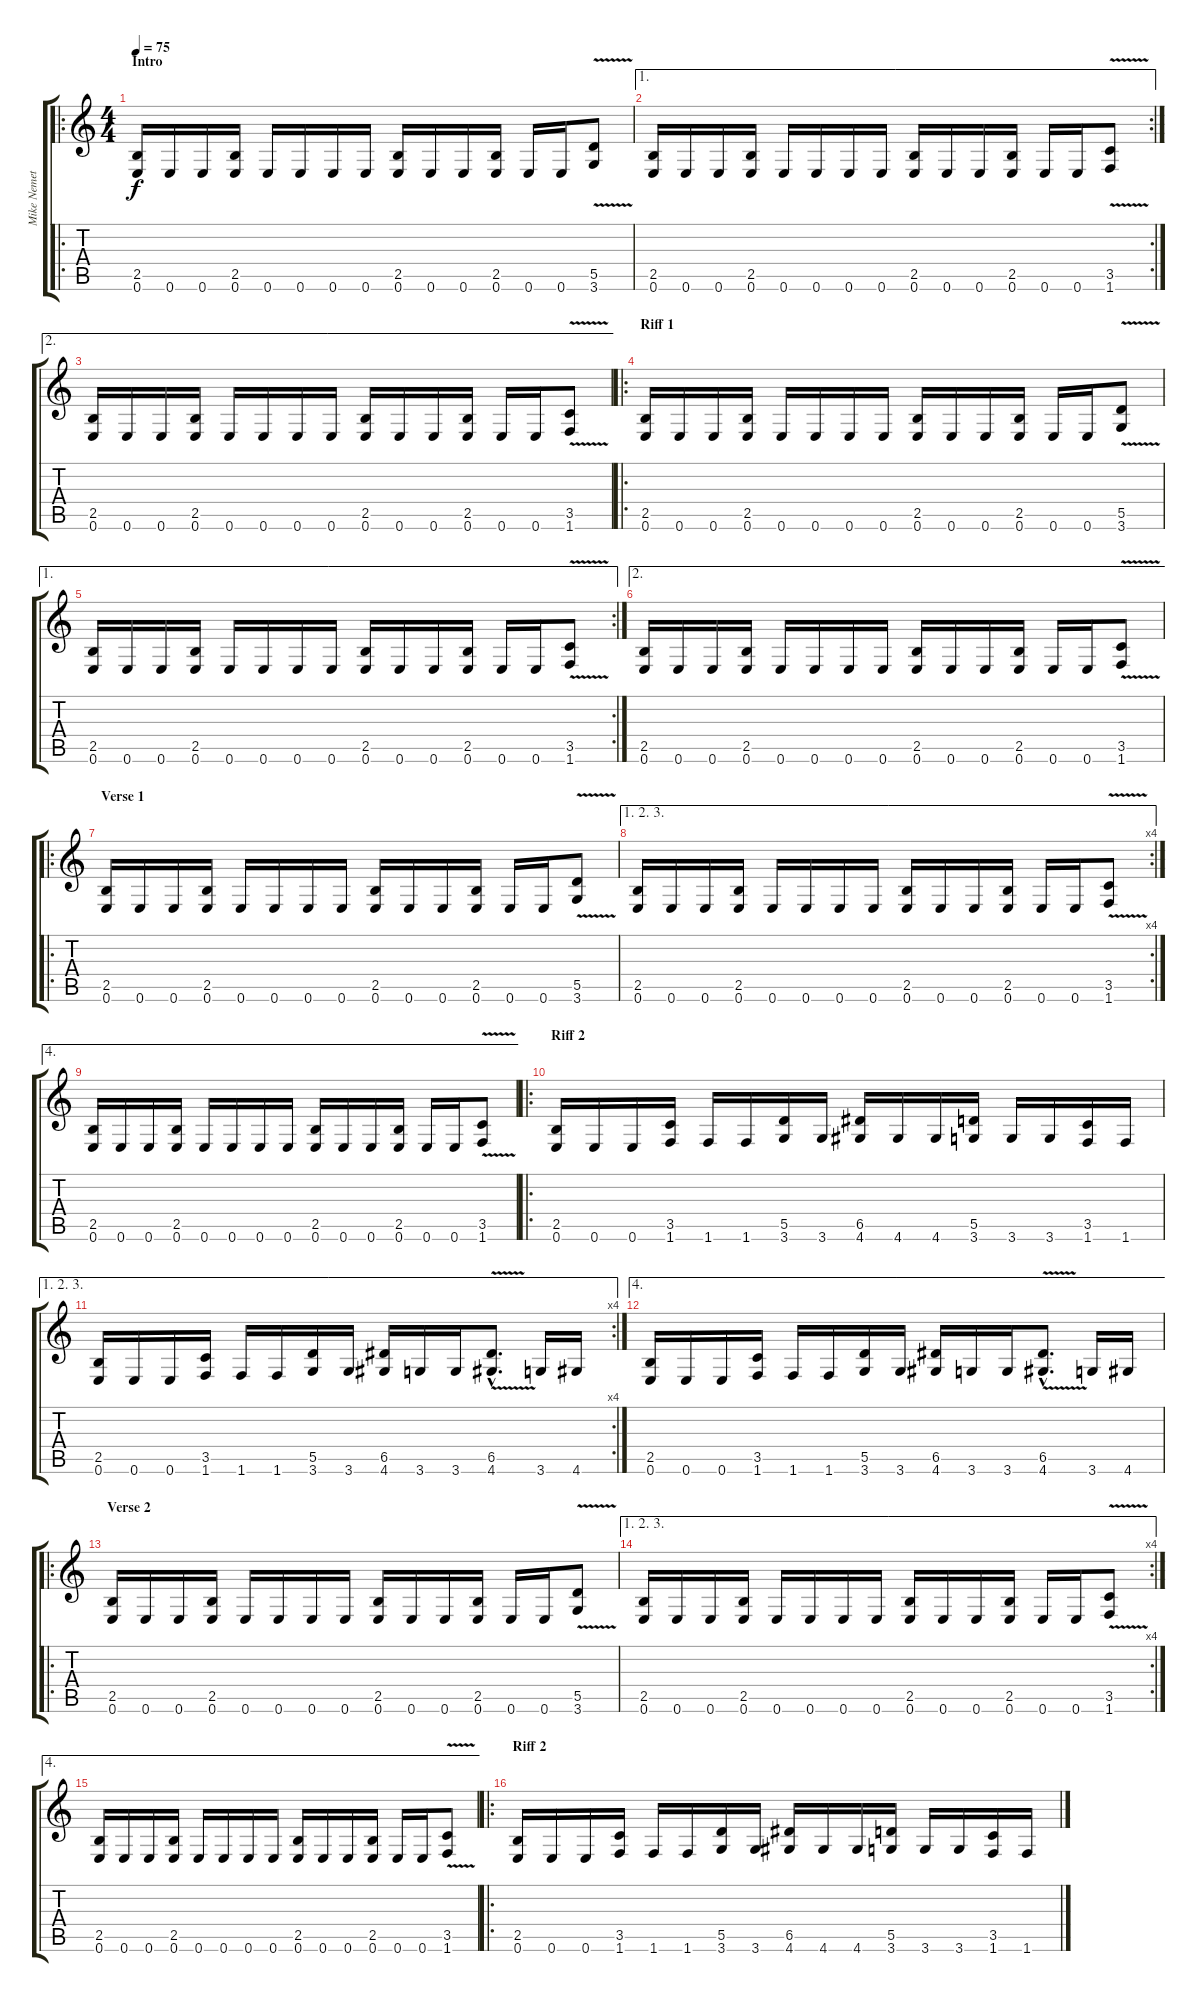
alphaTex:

\track ("Mike Nemeth" "Mike Nemet") {instrument distortionguitar}
\staff {score tabs}
\tuning (E4 B3 G3 D3 A2 E2) {hide}
\ro
\ts (4 4)
\section ("" "Intro")
\tempo 75
\clef g2
\ks c
(2.5 0.6).16{dy f instrument distortionguitar} 0.6.16 0.6.16 (2.5 0.6).16 0.6.16 0.6.16 0.6.16 0.6.16 (2.5 0.6).16 0.6.16 0.6.16 (2.5 0.6).16 0.6.16 0.6.16 (5.5 3.6{v}).8 |
\ae 1
\rc 2
(2.5 0.6).16 0.6.16 0.6.16 (2.5 0.6).16 0.6.16 0.6.16 0.6.16 0.6.16 (2.5 0.6).16 0.6.16 0.6.16 (2.5 0.6).16 0.6.16 0.6.16 (3.5 1.6{v}).8 |
\ae 2
(2.5 0.6).16 0.6.16 0.6.16 (2.5 0.6).16 0.6.16 0.6.16 0.6.16 0.6.16 (2.5 0.6).16 0.6.16 0.6.16 (2.5 0.6).16 0.6.16 0.6.16 (3.5 1.6{v}).8 |
\ro
\section ("" "Riff 1")
(2.5 0.6).16 0.6.16 0.6.16 (2.5 0.6).16 0.6.16 0.6.16 0.6.16 0.6.16 (2.5 0.6).16 0.6.16 0.6.16 (2.5 0.6).16 0.6.16 0.6.16 (5.5{v} 3.6).8 |
\ae 1
\rc 2
(2.5 0.6).16 0.6.16 0.6.16 (2.5 0.6).16 0.6.16 0.6.16 0.6.16 0.6.16 (2.5 0.6).16 0.6.16 0.6.16 (2.5 0.6).16 0.6.16 0.6.16 (3.5 1.6{v}).8 |
\ae 2
(2.5 0.6).16 0.6.16 0.6.16 (2.5 0.6).16 0.6.16 0.6.16 0.6.16 0.6.16 (2.5 0.6).16 0.6.16 0.6.16 (2.5 0.6).16 0.6.16 0.6.16 (3.5 1.6{v}).8 |
\ro
\section ("" "Verse 1")
(2.5 0.6).16 0.6.16 0.6.16 (2.5 0.6).16 0.6.16 0.6.16 0.6.16 0.6.16 (2.5 0.6).16 0.6.16 0.6.16 (2.5 0.6).16 0.6.16 0.6.16 (5.5 3.6{v}).8 |
\ae (1 2 3)
\rc 4
(2.5 0.6).16 0.6.16 0.6.16 (2.5 0.6).16 0.6.16 0.6.16 0.6.16 0.6.16 (2.5 0.6).16 0.6.16 0.6.16 (2.5 0.6).16 0.6.16 0.6.16 (3.5 1.6{v}).8 |
\ae 4
(2.5 0.6).16 0.6.16 0.6.16 (2.5 0.6).16 0.6.16 0.6.16 0.6.16 0.6.16 (2.5 0.6).16 0.6.16 0.6.16 (2.5 0.6).16 0.6.16 0.6.16 (3.5 1.6{v}).8 |
\ro
\section ("" "Riff 2")
(2.5 0.6).16 0.6.16 0.6.16 (3.5 1.6).16 1.6.16 1.6.16 (5.5 3.6).16 3.6.16 (6.5 4.6).16 4.6.16 4.6.16 (5.5 3.6).16 3.6.16 3.6.16 (3.5 1.6).16 1.6.16 |
\ae (1 2 3)
\rc 4
(2.5 0.6).16 0.6.16 0.6.16 (3.5 1.6).16 1.6.16 1.6.16 (5.5 3.6).16 3.6.16 (6.5 4.6).16 3.6.16 3.6.16 (6.5{v hac} 4.6{hac}).8{d} 3.6.16 4.6.16 |
\ae 4
(2.5 0.6).16 0.6.16 0.6.16 (3.5 1.6).16 1.6.16 1.6.16 (5.5 3.6).16 3.6.16 (6.5 4.6).16 3.6.16 3.6.16 (6.5{hac} 4.6{v hac}).8{d} 3.6.16 4.6.16 |
\ro
\section ("" "Verse 2")
(2.5 0.6).16 0.6.16 0.6.16 (2.5 0.6).16 0.6.16 0.6.16 0.6.16 0.6.16 (2.5 0.6).16 0.6.16 0.6.16 (2.5 0.6).16 0.6.16 0.6.16 (5.5{v} 3.6).8 |
\ae (1 2 3)
\rc 4
(2.5 0.6).16 0.6.16 0.6.16 (2.5 0.6).16 0.6.16 0.6.16 0.6.16 0.6.16 (2.5 0.6).16 0.6.16 0.6.16 (2.5 0.6).16 0.6.16 0.6.16 (3.5{v} 1.6).8 |
\ae 4
(2.5 0.6).16 0.6.16 0.6.16 (2.5 0.6).16 0.6.16 0.6.16 0.6.16 0.6.16 (2.5 0.6).16 0.6.16 0.6.16 (2.5 0.6).16 0.6.16 0.6.16 (3.5{v} 1.6).8 |
\ro
\section ("" "Riff 2")
(2.5 0.6).16 0.6.16 0.6.16 (3.5 1.6).16 1.6.16 1.6.16 (5.5 3.6).16 3.6.16 (6.5 4.6).16 4.6.16 4.6.16 (5.5 3.6).16 3.6.16 3.6.16 (3.5 1.6).16 1.6.16
